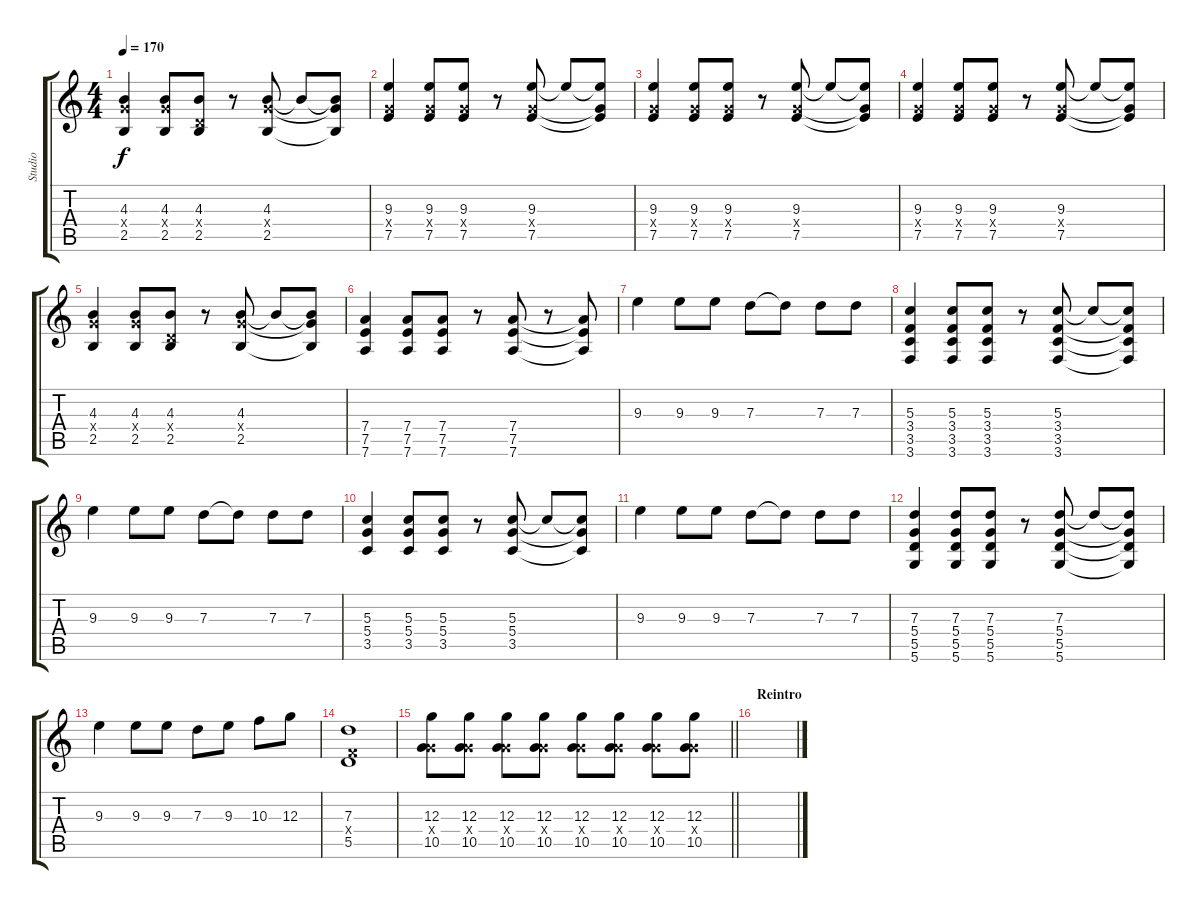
\track ("Studio" "Studio") {instrument distortionguitar}
\staff {score tabs}
\tuning (E4 B3 G3 D3 A2 D2) {hide}
\ts (4 4)
\tempo 170
\clef g2
\ks c
(4.3 5.4{x} 2.5).4{dy f} (4.3 5.4{x} 2.5).8 (4.3 0.4{x} 2.5).8 r.8 (4.3 5.4{x} 2.5).8 4.3{t}.8 (4.3{t} 5.4{t} 2.5{t}).8 |
(9.3 5.4{x} 7.5).4 (9.3 5.4{x} 7.5).8 (9.3 5.4{x} 7.5).8 r.8 (9.3 5.4{x} 7.5).8 9.3{t}.8 (9.3{t} 5.4{t} 7.5{t}).8 |
(9.3 5.4{x} 7.5).4 (9.3 5.4{x} 7.5).8 (9.3 5.4{x} 7.5).8 r.8 (9.3 5.4{x} 7.5).8 9.3{t}.8 (9.3{t} 5.4{t} 7.5{t}).8 |
(9.3 5.4{x} 7.5).4 (9.3 5.4{x} 7.5).8 (9.3 5.4{x} 7.5).8 r.8 (9.3 5.4{x} 7.5).8 9.3{t}.8 (9.3{t} 5.4{t} 7.5{t}).8 |
(4.3 5.4{x} 2.5).4 (4.3 5.4{x} 2.5).8 (4.3 0.4{x} 2.5).8 r.8 (4.3 5.4{x} 2.5).8 4.3{t}.8 (4.3{t} 5.4{t} 2.5{t}).8 |
(7.4 7.5 7.6).4 (7.4 7.5 7.6).8 (7.4 7.5 7.6).8 r.8 (7.4 7.5 7.6).8 r.8 (7.4{t} 7.5{t} 7.6{t}).8 |
9.3.4 9.3.8 9.3.8 7.3.8 7.3{t}.8 7.3.8 7.3.8 |
(5.3 3.4 3.5 3.6).4 (5.3 3.4 3.5 3.6).8 (5.3 3.4 3.5 3.6).8 r.8 (5.3 3.4 3.5 3.6).8 5.3{t}.8 (5.3{t} 3.4{t} 3.5{t} 3.6{t}).8 |
9.3.4 9.3.8 9.3.8 7.3.8 7.3{t}.8 7.3.8 7.3.8 |
(5.3 5.4 3.5).4 (5.3 5.4 3.5).8 (5.3 5.4 3.5).8 r.8 (5.3 5.4 3.5).8 5.3{t}.8 (5.3{t} 5.4{t} 3.5{t}).8 |
9.3.4 9.3.8 9.3.8 7.3.8 7.3{t}.8 7.3.8 7.3.8 |
(7.3 5.4 5.5 5.6).4 (7.3 5.4 5.5 5.6).8 (7.3 5.4 5.5 5.6).8 r.8 (7.3 5.4 5.5 5.6).8 7.3{t}.8 (7.3{t} 5.4{t} 5.5{t} 5.6{t}).8 |
9.3.4 9.3.8 9.3.8 7.3.8 9.3.8 10.3.8 12.3.8 |
(7.3 3.4{x} 5.5).1 |
\barLineRight lightlight
(12.3 5.4{x} 10.5).8 (12.3 5.4{x} 10.5).8 (12.3 5.4{x} 10.5).8 (12.3 5.4{x} 10.5).8 (12.3 5.4{x} 10.5).8 (12.3 5.4{x} 10.5).8 (12.3 5.4{x} 10.5).8 (12.3 5.4{x} 10.5).8 |
\section ("" "Reintro")
